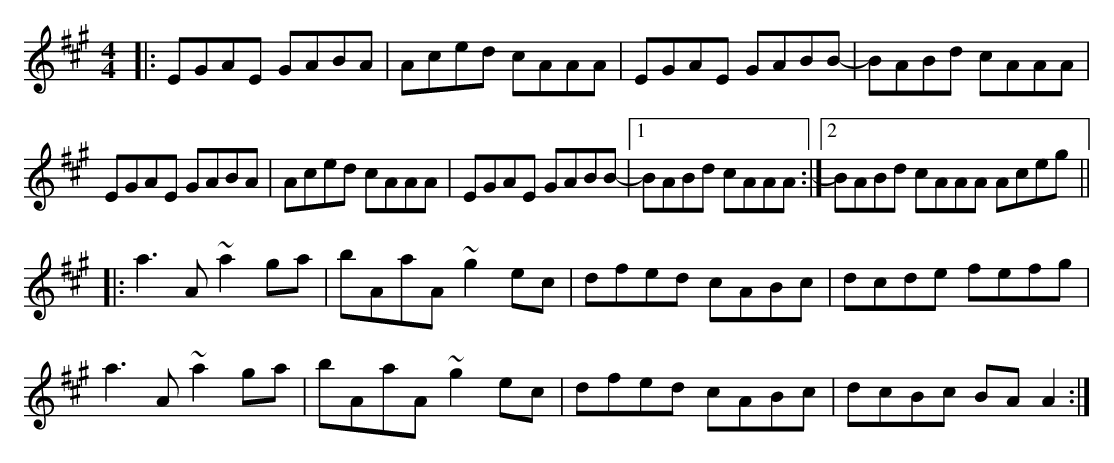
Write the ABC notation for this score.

X:1
M:4/4
K:A
|:EGAE GABA|Aced cAAA|EGAE GABB-|BABd cAAA|
EGAE GABA|Aced cAAA|EGAE GABB-|1 BABd cAAA:|2 BABd cAAA Aceg||
|:a3A ~a2ga|bAaA ~g2ec|dfed cABc|dcde fefg|
a3A ~a2ga|bAaA ~g2ec|dfed cABc|dcBc BAA2:|
